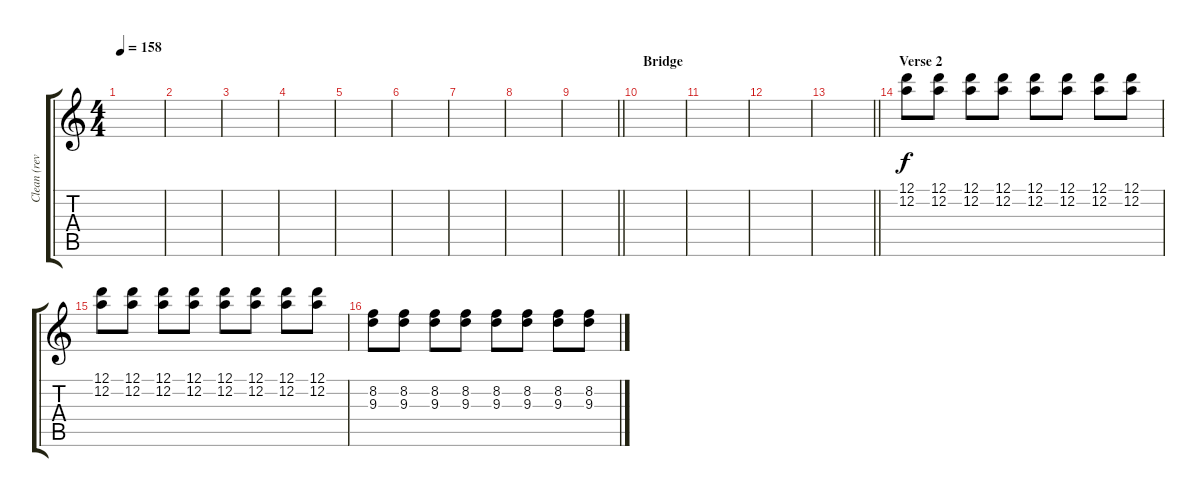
\track ("Clean (reverbed) Lead Guitar" "Clean (rev") {instrument electricguitarclean}
\staff {score tabs}
\tuning (D4 A3 F3 C3 G2 C2) {hide}
\ts (4 4)
\tempo 158
\clef g2
\ks c
|
|
|
|
|
|
|
|
\barLineRight lightlight
|
\section ("" "Bridge")
|
|
|
\barLineRight lightlight
|
\section ("" "Verse 2")
(12.1 12.2).8{volume 10} (12.1 12.2).8 (12.1 12.2).8 (12.1 12.2).8 (12.1 12.2).8 (12.1 12.2).8 (12.1 12.2).8 (12.1 12.2).8 |
(12.1 12.2).8 (12.1 12.2).8 (12.1 12.2).8 (12.1 12.2).8 (12.1 12.2).8 (12.1 12.2).8 (12.1 12.2).8 (12.1 12.2).8 |
(8.2 9.3).8 (8.2 9.3).8 (8.2 9.3).8 (8.2 9.3).8 (8.2 9.3).8 (8.2 9.3).8 (8.2 9.3).8 (8.2 9.3).8
